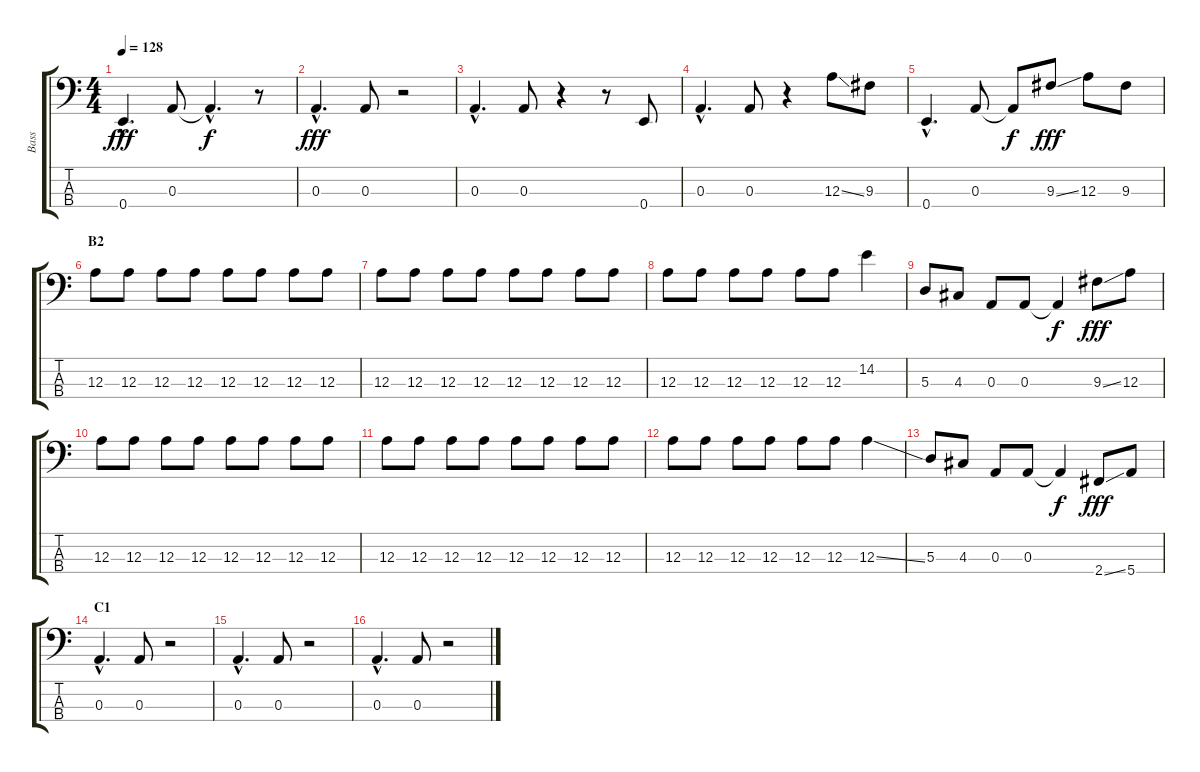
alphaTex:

\track ("Bass" "Bass") {instrument electricbassfinger}
\staff {score tabs}
\tuning (G2 D2 A1 E1) {hide}
\ts (4 4)
\tempo 128
\clef f4
\ks c
0.4{hac}.4{d dy fff} 0.3.8 0.3{hac t}.4{d dy f} r.8 |
0.3{hac}.4{d dy fff} 0.3.8 r.2 |
0.3{hac}.4{d} 0.3.8 r.4 r.8 0.4.8 |
0.3{hac}.4{d} 0.3.8 r.4 12.3{ss}.8 9.3.8 |
0.4{hac}.4{d} 0.3.8 0.3{t}.8{dy f} 9.3{ss}.8{dy fff} 12.3.8 9.3.8 |
\section ("" "B2")
12.3.8 12.3.8 12.3.8 12.3.8 12.3.8 12.3.8 12.3.8 12.3.8 |
12.3.8 12.3.8 12.3.8 12.3.8 12.3.8 12.3.8 12.3.8 12.3.8 |
12.3.8 12.3.8 12.3.8 12.3.8 12.3.8 12.3.8 14.2.4 |
5.3.8 4.3.8 0.3.8 0.3.8 0.3{t}.4{dy f} 9.3{ss}.8{dy fff} 12.3.8 |
12.3.8 12.3.8 12.3.8 12.3.8 12.3.8 12.3.8 12.3.8 12.3.8 |
12.3.8 12.3.8 12.3.8 12.3.8 12.3.8 12.3.8 12.3.8 12.3.8 |
12.3.8 12.3.8 12.3.8 12.3.8 12.3.8 12.3.8 12.3{ss}.4 |
5.3.8 4.3.8 0.3.8 0.3.8 0.3{t}.4{dy f} 2.4{ss}.8{dy fff} 5.4.8 |
\section ("" "C1")
0.3{hac}.4{d} 0.3.8 r.2 |
0.3{hac}.4{d} 0.3.8 r.2 |
0.3{hac}.4{d} 0.3.8 r.2
